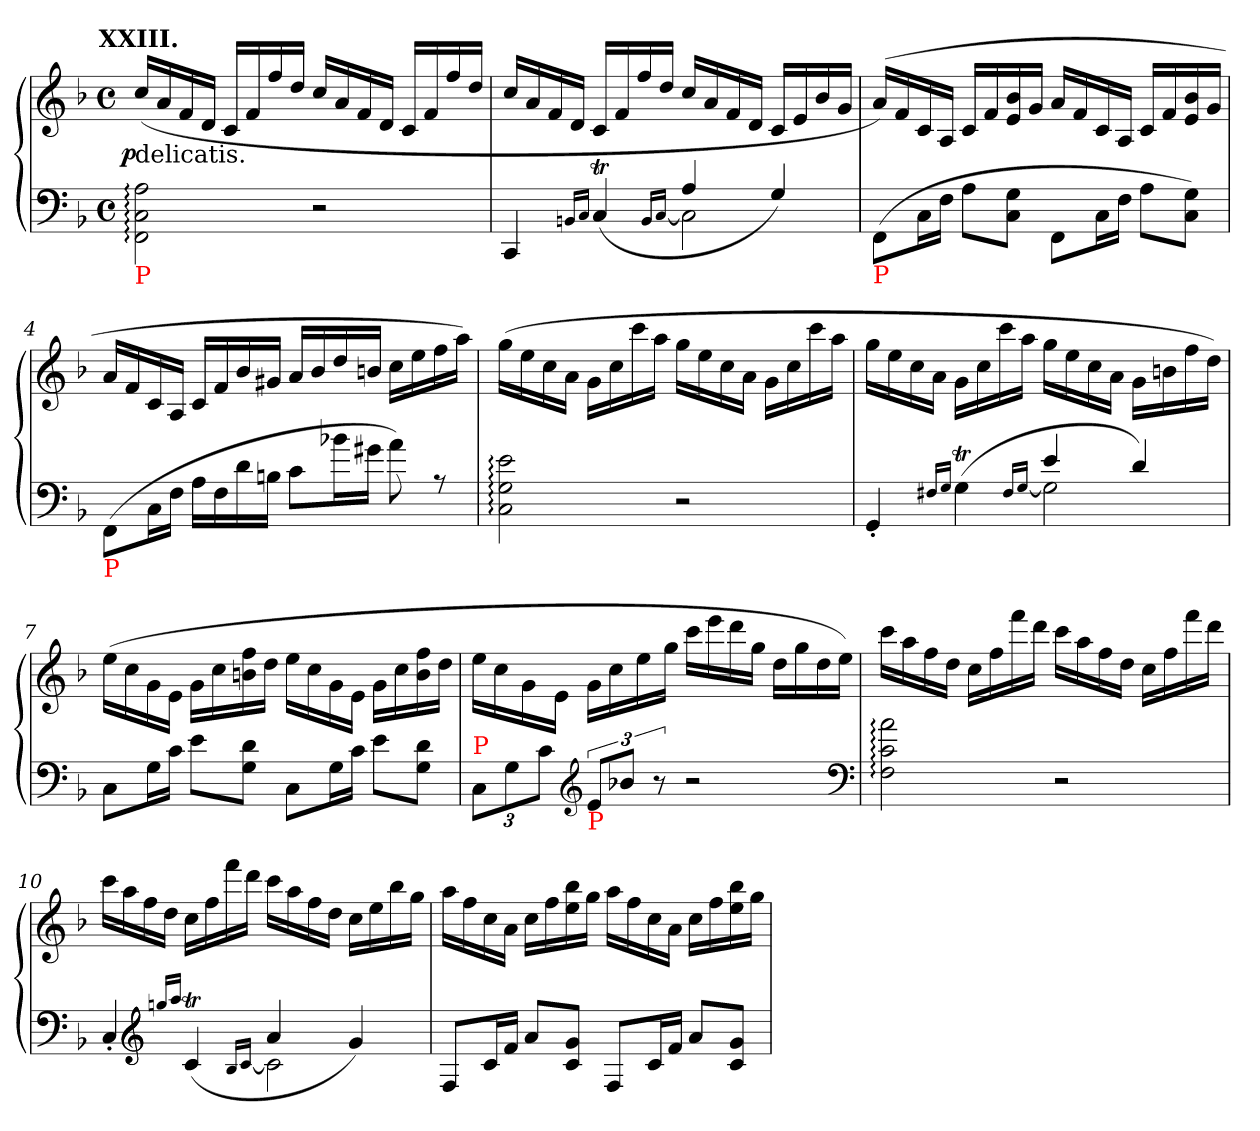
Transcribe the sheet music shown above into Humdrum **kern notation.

**kern	**kern	**dynam
*part1	*part1	*part1
*staff2	*staff1	*staff1/2
*clefF4	*clefG2	*
*k[b-]	*k[b-]	*
*F:	*F:	*
!!LO:TX:omd:t=XXIII.
*M4/4	*M4/4	*
*met(c)	*met(c)	*
*MM104	*MM104	*
=1	=1	=1
!	!LO:TX:b:t=delicatis.	!
!LO:TX:b:color=red:t=P	!	!
!	!	!LO:DY:rj
2A:\ 2C:\ 2FF:\	(>16ccLL	p
.	16a	.
.	16f	.
.	16dJJ	.
.	16cLL	.
.	16f	.
.	16ff	.
.	16ddJJ	.
2r	16ccLL	.
.	16a	.
.	16f	.
.	16dJJ	.
.	16cLL	.
.	16f	.
.	16ff	.
.	16ddJJ	.
=2	=2	=2
*^	*	*
4CC	2ryy	16ccLL	.
.	.	16a	.
.	.	16f	.
.	.	16dJJ	.
16qqBBn/LL	.	.	.
16qqC/JJ	.	.	.
(>4CT	.	16cLL	.
.	.	16f	.
.	.	16ff	.
.	.	16ddJJ	.
.	16qqBB/LL	.	.
.	[16qqC/JJ	.	.
4A	2C]	16ccLL	.
.	.	16a	.
.	.	16f	.
.	.	16dJJ	.
4G)	.	16cLL	.
.	.	16e	.
.	.	16b-	.
.	.	16gJJ	.
*v	*v	*	*
=3	=3	=3
!LO:TX:b:color=red:t=P	!	!
(>8FF\L	(>16aLL)	.
.	16f	.
16CL	16c	.
16FJJ	16AJJ	.
8AL	16cLL	.
.	16f	.
8G 8CJ	16b- 16e	.
.	16gJJ	.
8FF\L	16aLL	.
.	16f	.
16CL	16c	.
16FJJ	16AJJ	.
8AL	16cLL	.
.	16f	.
8G 8CJ)	16b- 16e	.
.	16gJJ	.
=4	=4	=4
!LO:TX:b:color=red:t=P	!	!
(>8FF\L	16aLL	.
.	16f	.
16CL	16c	.
16FJJ	16AJJ	.
16ALL	16cLL	.
16F	16f	.
16d	16b-	.
16BnJJ	16g#XJJ	.
8cL	16a/LL	.
.	16b-	.
16b-XL	16dd	.
16g#XJJ	16bnJJ	.
8a)	16ccLL	.
.	16ee	.
8rA	16ff	.
.	16aaJJ)	.
=5	=5	=5
2e: 2G: 2C:	(>16ggLL	.
.	16ee	.
.	16cc	.
.	16aJJ	.
.	16gLL	.
.	16cc	.
.	16ccc	.
.	16aaJJ	.
2r	16ggLL	.
.	16ee	.
.	16cc	.
.	16aJJ	.
.	16gLL	.
.	16cc	.
.	16ccc	.
.	16aaJJ	.
=6	=6	=6
*^	*	*
4GG'	2ryy	16ggLL	.
.	.	16ee	.
.	.	16cc	.
.	.	16aJJ	.
16qqF#X/LL	.	.	.
16qqG/JJ	.	.	.
(>4GT	.	16gLL	.
.	.	16cc	.
.	.	16ccc	.
.	.	16aaJJ	.
.	16qqF#/LL	.	.
.	[16qqG/JJ	.	.
4e	2G]	16ggLL	.
.	.	16ee	.
.	.	16cc	.
.	.	16aJJ	.
4d)	.	16gLL	.
.	.	16bn	.
.	.	16ff	.
.	.	16ddJJ)	.
*v	*v	*	*
=7	=7	=7
(>8CL	(>16ee\LL	.
.	16cc	.
16GL	16g	.
16cJJ	16eJJ	.
8eL	16gLL	.
.	16cc	.
8d 8GJ	16ff 16bn	.
.	16ddJJ	.
8CL	16ee\LL	.
.	16cc	.
16GL	16g	.
16cJJ	16eJJ	.
8eL	16gLL	.
.	16cc	.
8d 8GJ	16ff 16b	.
.	16ddJJ	.
=8	=8	=8
*Xbrackettup	*	*
!LO:TX:a:color=red:t=P	!	!
12CL	16ee\LL	.
.	16cc	.
12G	.	.
.	16g	.
12cJ	.	.
.	16eJJ	.
*clefG2	*	*
*brackettup	*	*
!LO:TX:b:color=red:t=P	!	!
12eL	16gLL	.
.	16cc	.
12b-XJ	.	.
.	16ee	.
12r	.	.
.	16ggJJ	.
2r	16cccLL	.
.	16eee	.
.	16ddd	.
.	16ggJJ	.
.	16ddLL	.
.	16gg	.
.	16dd	.
.	16eeJJ)	.
*clefF4	*	*
=9	=9	=9
2a: 2c: 2F:	16cccLL	.
.	16aa	.
.	16ff	.
.	16ddJJ	.
.	16ccLL	.
.	16ff	.
.	16fff	.
.	16dddJJ	.
2r	16cccLL	.
.	16aa	.
.	16ff	.
.	16ddJJ	.
.	16ccLL	.
.	16ff	.
.	16fff	.
.	16dddJJ	.
=10	=10	=10
*^	*	*
4C'<	4ryy	16cccLL	.
.	.	16aa	.
.	.	16ff	.
.	.	16ddJJ	.
16qqBn/LL	.	.	.
16qqc/JJ	.	.	.
*clefG2	*	*	*
(>4cT/	4ryy	16ccLL	.
.	.	16ff	.
.	.	16fff	.
.	.	16dddJJ	.
.	16qqB/LL	.	.
.	[16qqc/JJ	.	.
4a	2c]	16cccLL	.
.	.	16aa	.
.	.	16ff	.
.	.	16ddJJ	.
4g)	.	16ccLL	.
.	.	16ee	.
.	.	16bb-	.
.	.	16ggJJ	.
*v	*v	*	*
=11	=11	=11
8FL	16aaLL	.
.	16ff	.
16cL	16cc	.
16fJJ	16aJJ	.
8aL	16ccLL	.
.	16ff	.
8g 8cJ	16bb- 16ee	.
.	16ggJJ	.
8FL	16aaLL	.
.	16ff	.
16cL	16cc	.
16fJJ	16aJJ	.
8aL	16ccLL	.
.	16ff	.
8g 8cJ	16bb- 16ee	.
.	16ggJJ	.
=	=	=
*-	*-	*-
